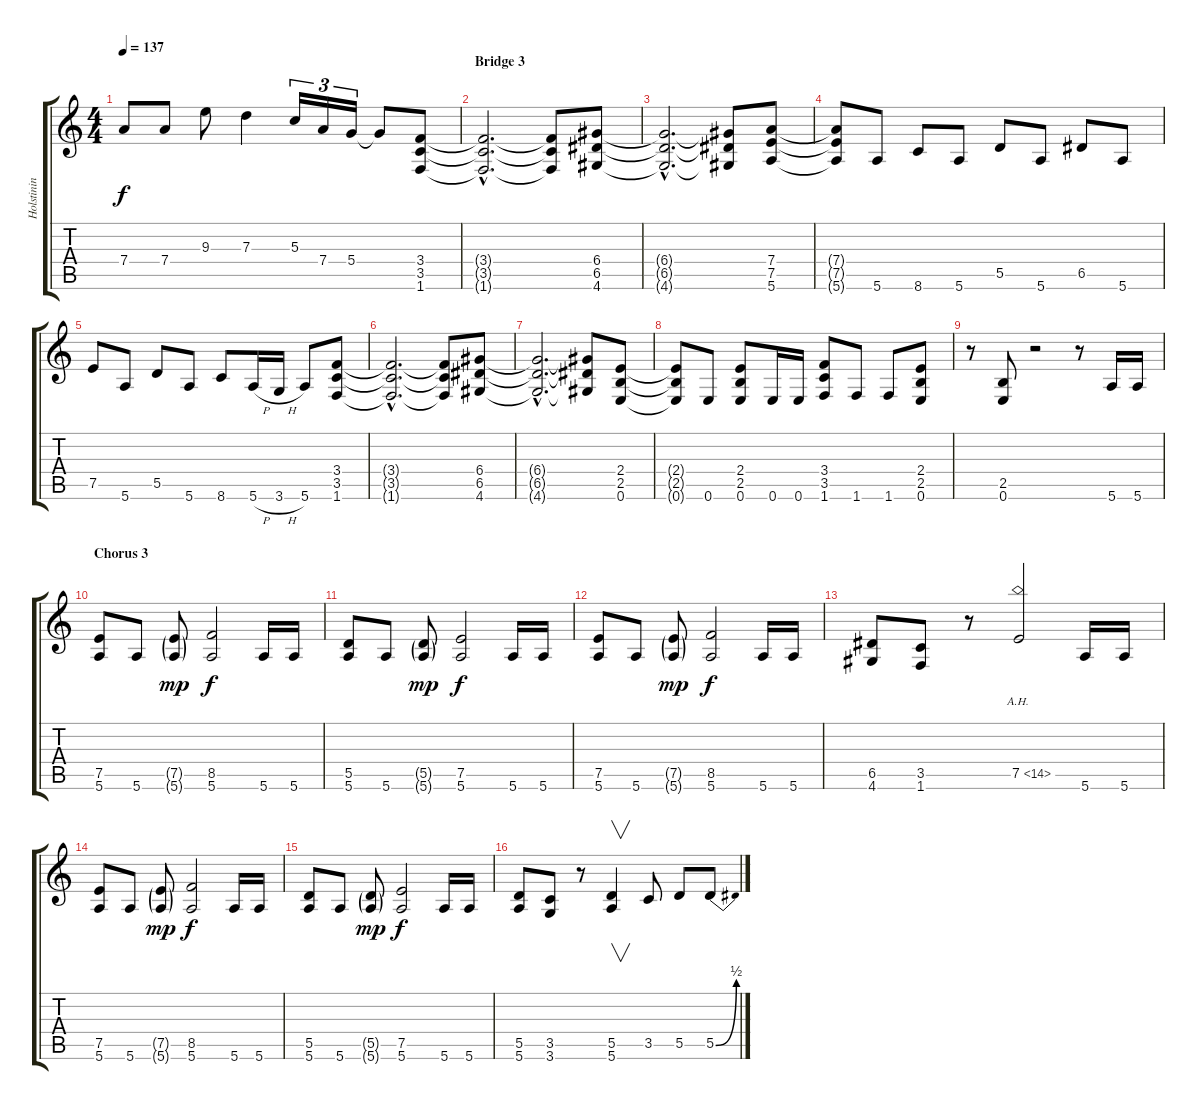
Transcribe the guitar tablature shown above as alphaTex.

\track ("Holstinin" "Holstinin") {instrument overdrivenguitar}
\staff {score tabs}
\tuning (E4 B3 G3 D3 A2 E2) {hide}
\ts (4 4)
\tempo 137
\clef g2
\ks c
7.4{t}.8{dy f} 7.4.8 9.3.8 7.3.4 5.3.16{tu (3 2)} 7.4.16{tu (3 2)} 5.4.16{tu (3 2)} 5.4{t}.8 (3.4 3.5 1.6).8 |
\section ("" "Bridge 3")
(3.4{hac t} 3.5{hac t} 1.6{hac t}).2{d} (3.4{t} 3.5{t} 1.6{t}).8 (6.4 6.5 4.6).8 |
(6.4{hac t} 6.5{hac t} 4.6{hac t}).2{d} (6.4{t} 6.5{t} 4.6{t}).8 (7.4 7.5 5.6).8 |
(7.4{t} 7.5{t} 5.6{t}).8 5.6.8 8.6.8 5.6.8 5.5.8 5.6.8 6.5.8 5.6.8 |
7.5.8 5.6.8 5.5.8 5.6.8 8.6.8 5.6{h}.16 3.6{h}.16 5.6.8 (3.4 3.5 1.6).8 |
(3.4{hac t} 3.5{hac t} 1.6{hac t}).2{d} (3.4{t} 3.5{t} 1.6{t}).8 (6.4 6.5 4.6).8 |
(6.4{hac t} 6.5{hac t} 4.6{hac t}).2{d} (6.4{t} 6.5{t} 4.6{t}).8 (2.4 2.5 0.6).8 |
(2.4{t} 2.5{t} 0.6{t}).8 0.6.8 (2.4 2.5 0.6).8 0.6.16 0.6.16 (3.4 3.5 1.6).8 1.6.8 1.6.8 (2.4 2.5 0.6).8 |
r.8 (2.5 0.6).8 r.2 r.8 5.6.16 5.6.16 |
\section ("" "Chorus 3")
(7.5 5.6).8 5.6.8 (7.5{g} 5.6{g}).8{dy mp} (8.5 5.6).2{dy f} 5.6.16 5.6.16 |
(5.5 5.6).8 5.6.8 (5.5{g} 5.6{g}).8{dy mp} (7.5 5.6).2{dy f} 5.6.16 5.6.16 |
(7.5 5.6).8 5.6.8 (7.5{g} 5.6{g}).8{dy mp} (8.5 5.6).2{dy f} 5.6.16 5.6.16 |
(6.5 4.6).8 (3.5 1.6).8 r.8 7.5{ah 7}.2 5.6.16 5.6.16 |
(7.5 5.6).8 5.6.8 (7.5{g} 5.6{g}).8{dy mp} (8.5 5.6).2{dy f} 5.6.16 5.6.16 |
(5.5 5.6).8 5.6.8 (5.5{g} 5.6{g}).8{dy mp} (7.5 5.6).2{dy f} 5.6.16 5.6.16 |
(5.5 5.6).8 (3.5 3.6).8 r.8 (5.5 5.6).4{v} 3.5.8 5.5.8 5.5{be (bend 0 0 60 2)}.8
